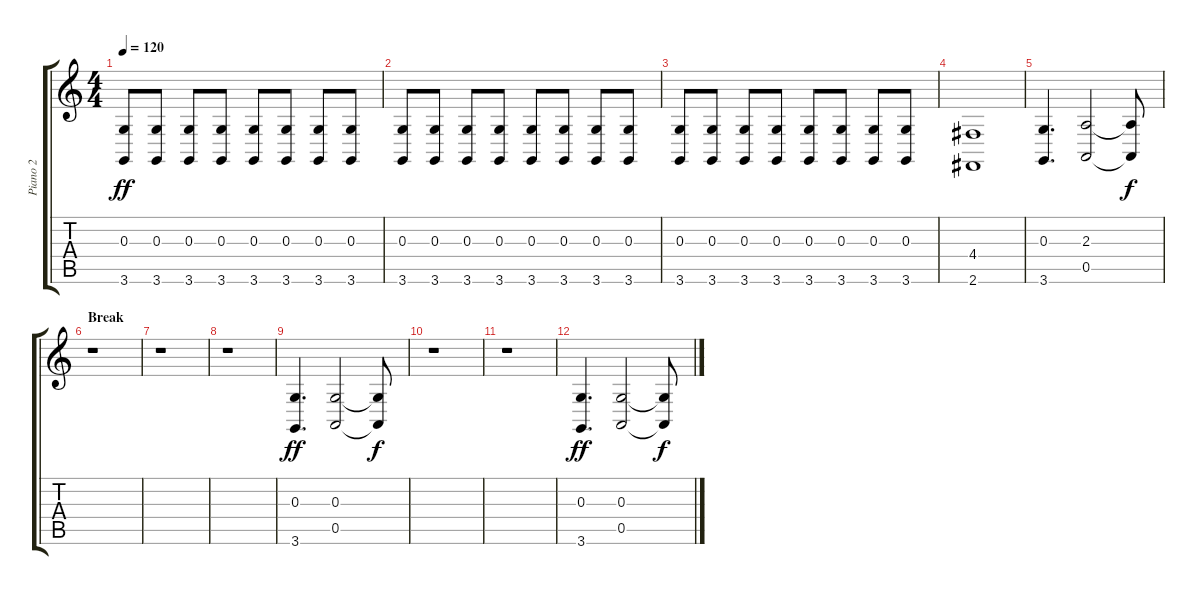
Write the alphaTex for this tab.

\track ("Piano 2" "Piano 2") {instrument brightacousticpiano}
\staff {score tabs}
\tuning (E4 B3 G3 D3 A2 E2) {hide}
\ts (4 4)
\tempo 120
\clef g2
\ks c
(0.3 3.6).8{dy ff} (0.3 3.6).8 (0.3 3.6).8 (0.3 3.6).8 (0.3 3.6).8 (0.3 3.6).8 (0.3 3.6).8 (0.3 3.6).8 |
(0.3 3.6).8{instrument acousticgrandpiano} (0.3 3.6).8 (0.3 3.6).8 (0.3 3.6).8 (0.3 3.6).8 (0.3 3.6).8 (0.3 3.6).8 (0.3 3.6).8 |
(0.3 3.6).8 (0.3 3.6).8 (0.3 3.6).8 (0.3 3.6).8 (0.3 3.6).8 (0.3 3.6).8 (0.3 3.6).8 (0.3 3.6).8 |
(4.4 2.6).1{instrument brightacousticpiano} |
(0.3 3.6).4{d} (2.3 0.5).2 (2.3{t} 0.5{t}).8{dy f} |
\section ("" "Break")
r.1 |
r.1 |
r.1 |
(0.3 3.6).4{d dy ff} (0.3 0.5).2 (0.3{t} 0.5{t}).8{dy f} |
r.1 |
r.1 |
(0.3 3.6).4{d dy ff} (0.3 0.5).2 (0.3{t} 0.5{t}).8{dy f}
